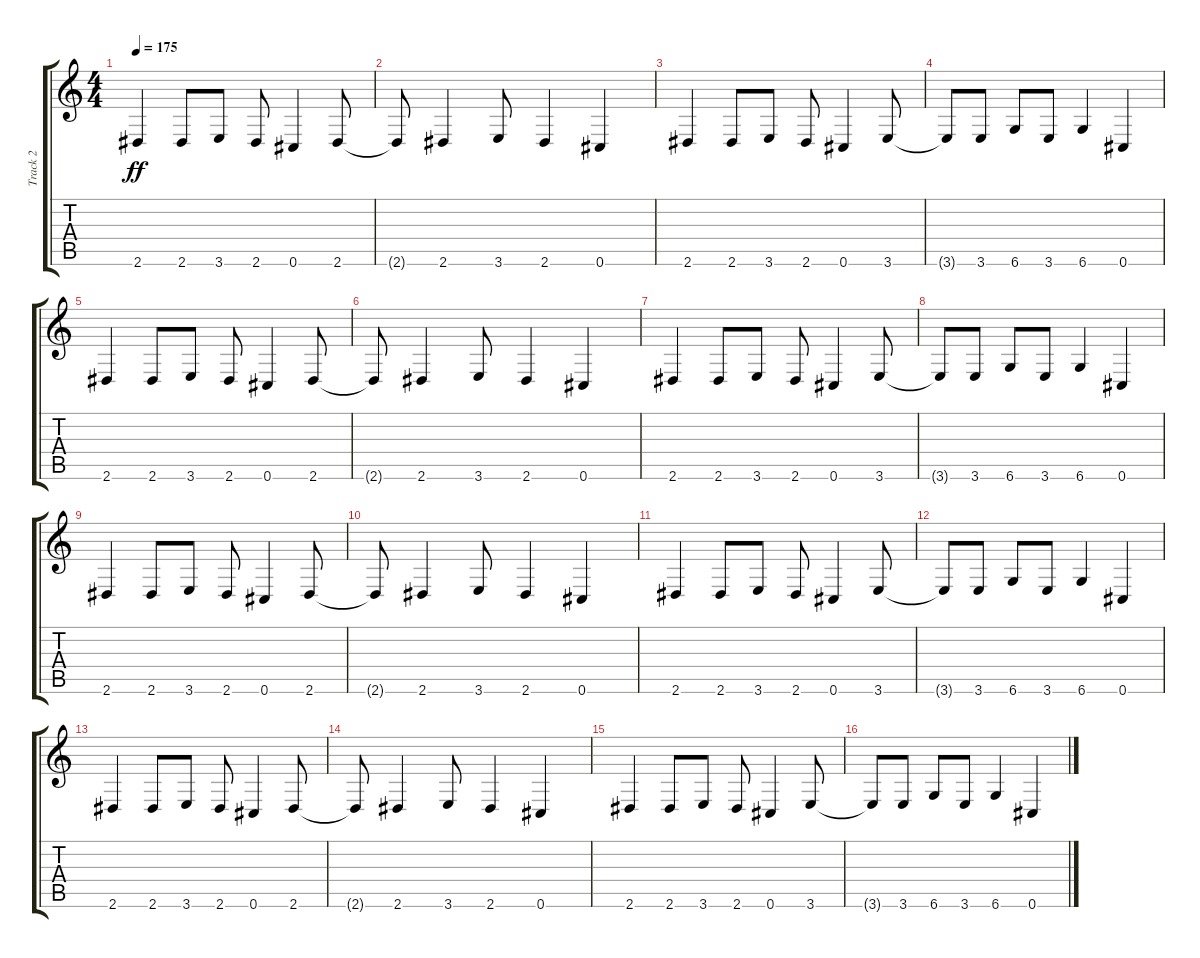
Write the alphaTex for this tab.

\track ("Track 2" "Track 2") {instrument distortionguitar}
\staff {score tabs}
\tuning (Db4 Ab3 E3 B2 Gb2 Db2) {hide}
\ts (4 4)
\tempo 175
\clef g2
\ks c
2.6.4{dy ff} 2.6.8 3.6.8 2.6.8 0.6.4 2.6.8 |
2.6{t}.8 2.6.4 3.6.8 2.6.4 0.6.4 |
2.6.4 2.6.8 3.6.8 2.6.8 0.6.4 3.6.8 |
3.6{t}.8 3.6.8 6.6.8 3.6.8 6.6.4 0.6.4 |
2.6.4 2.6.8 3.6.8 2.6.8 0.6.4 2.6.8 |
2.6{t}.8 2.6.4 3.6.8 2.6.4 0.6.4 |
2.6.4 2.6.8 3.6.8 2.6.8 0.6.4 3.6.8 |
3.6{t}.8 3.6.8 6.6.8 3.6.8 6.6.4 0.6.4 |
2.6.4 2.6.8 3.6.8 2.6.8 0.6.4 2.6.8 |
2.6{t}.8 2.6.4 3.6.8 2.6.4 0.6.4 |
2.6.4 2.6.8 3.6.8 2.6.8 0.6.4 3.6.8 |
3.6{t}.8 3.6.8 6.6.8 3.6.8 6.6.4 0.6.4 |
2.6.4 2.6.8 3.6.8 2.6.8 0.6.4 2.6.8 |
2.6{t}.8 2.6.4 3.6.8 2.6.4 0.6.4 |
2.6.4 2.6.8 3.6.8 2.6.8 0.6.4 3.6.8 |
3.6{t}.8 3.6.8 6.6.8 3.6.8 6.6.4 0.6.4
